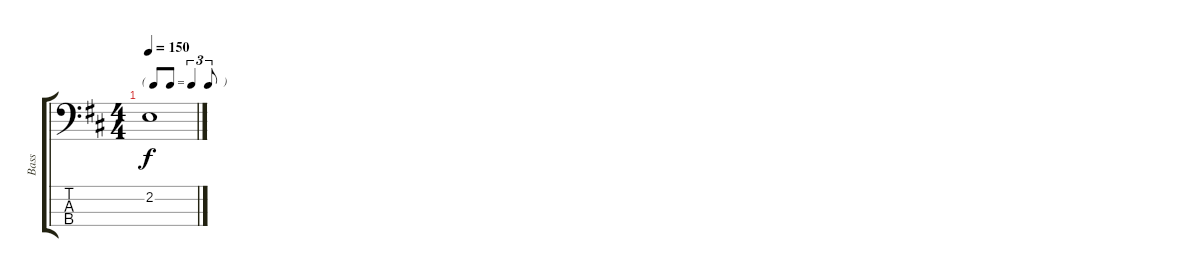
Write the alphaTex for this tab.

\track ("Bass" "Bass") {instrument electricbassfinger}
\staff {score tabs}
\tuning (G2 D2 A1 E1) {hide}
\ts (4 4)
\tf triplet8th
\tempo 150
\clef f4
\ks d
2.2{t}.1{dy f}
